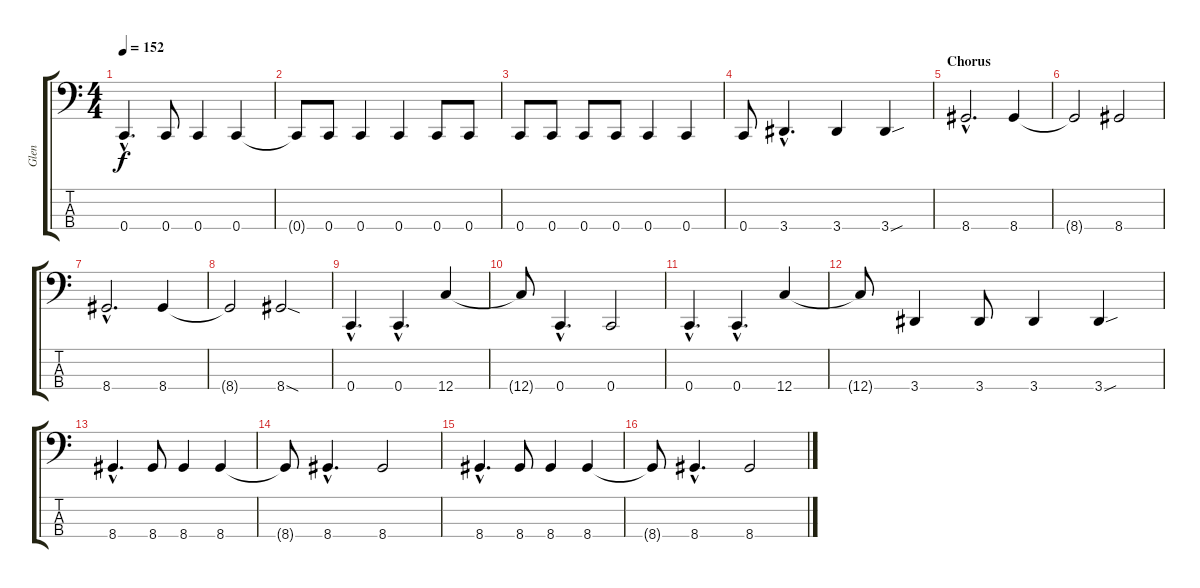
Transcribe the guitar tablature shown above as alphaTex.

\track ("Glen" "Glen") {instrument electricbassfinger}
\staff {score tabs}
\tuning (F2 C2 G1 C1) {hide}
\ts (4 4)
\tempo 152
\clef f4
\ks c
0.4{hac}.4{d dy f} 0.4.8 0.4.4 0.4.4 |
0.4{t}.8 0.4.8 0.4.4 0.4.4 0.4.8 0.4.8 |
0.4.8 0.4.8 0.4.8 0.4.8 0.4.4 0.4.4 |
0.4.8 3.4{hac}.4{d} 3.4.4 3.4{sou}.4 |
\section ("" "Chorus")
8.4{hac}.2{d volume 16} 8.4.4 |
8.4{t}.2 8.4.2 |
8.4{hac}.2{d} 8.4.4 |
8.4{t}.2 8.4{sod}.2 |
0.4{hac}.4{d} 0.4{hac}.4{d} 12.4.4 |
12.4{t}.8 0.4{hac}.4{d} 0.4.2 |
0.4{hac}.4{d} 0.4{hac}.4{d} 12.4.4 |
12.4{t}.8 3.4.4 3.4.8 3.4.4 3.4{sou}.4 |
8.4{hac}.4{d} 8.4.8 8.4.4 8.4.4 |
8.4{t}.8 8.4{hac}.4{d} 8.4.2 |
8.4{hac}.4{d} 8.4.8 8.4.4 8.4.4 |
8.4{t}.8 8.4{hac}.4{d} 8.4.2
